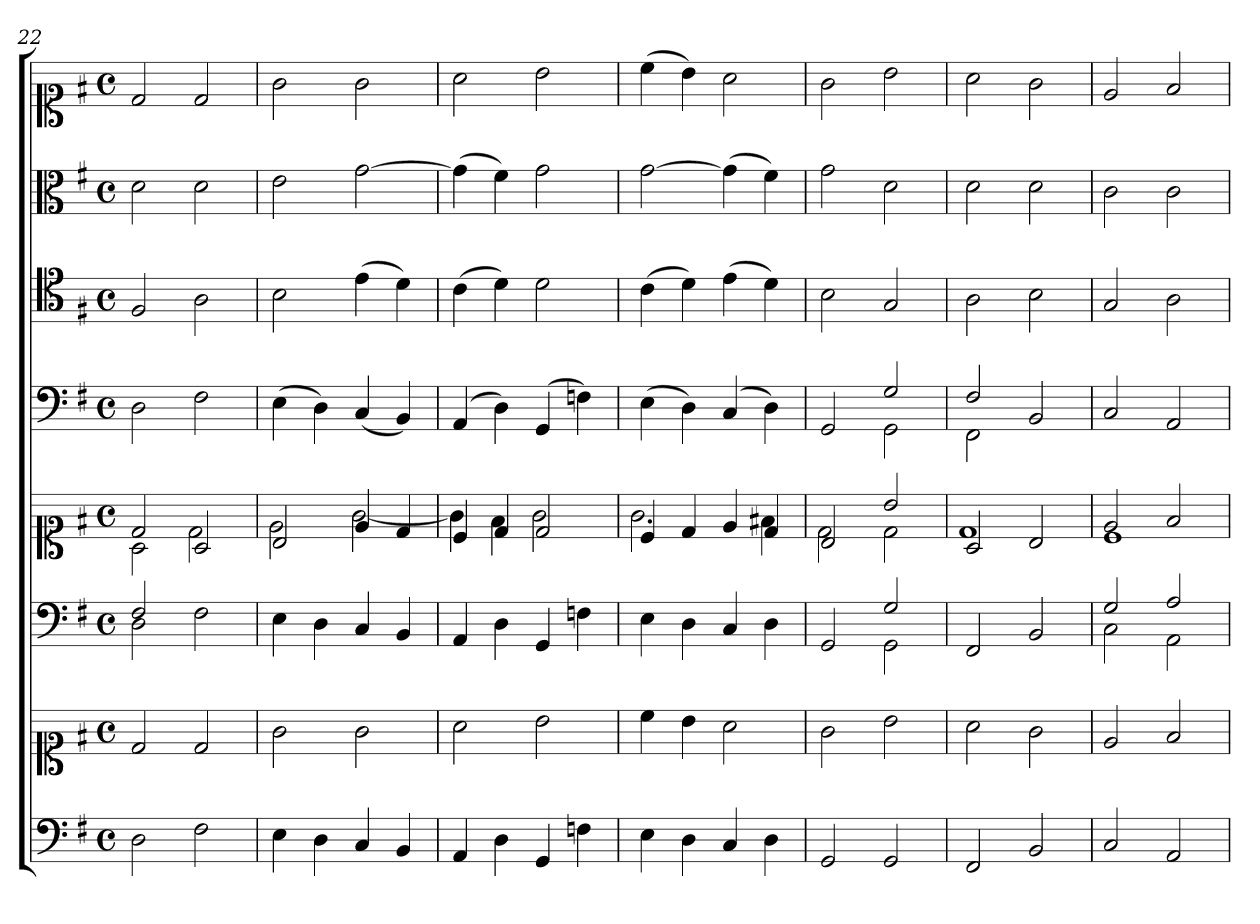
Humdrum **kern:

**kern	**kern	**kern	**kern	**kern	**kern	**kern	**kern
*part6	*part6	*part5	*part5	*part4	*part3	*part2	*part1
*staff8	*staff7	*staff6	*staff5	*staff4	*staff3	*staff2	*staff1
*clefF4	*clefC1	*clefF4	*clefC1	*clefF4	*clefC4	*clefC3	*clefC1
*k[f#]	*k[f#]	*k[f#]	*k[f#]	*k[f#]	*k[f#]	*k[f#]	*k[f#]
*G:	*G:	*G:	*G:	*G:	*G:	*G:	*G:
*M4/4	*M4/4	*M4/4	*M4/4	*M4/4	*M4/4	*M4/4	*M4/4
*met(c)	*met(c)	*met(c)	*met(c)	*met(c)	*met(c)	*met(c)	*met(c)
=22	=22	=22	=22	=22	=22	=22	=22
*	*	*^	*^	*	*	*	*
2D	2d	2F#	2D	2d	2A	2D	2F#	2d	2d
2F#	2d	2ryy	2F#	2A	2d	2F#	2A	2d	2d
*	*	*v	*v	*	*	*	*	*	*
=23	=23	=23	=23	=23	=23	=23	=23	=23
4E	2g	4E	2B	2e	(4E	2B	2e	2g
4D	.	4D	.	.	4D)	.	.	.
4C	2g	4C	4e	[2g	(4C	(4e	[2g	2g
4BB	.	4BB	4d	.	4BB)	4d)	.	.
=24	=24	=24	=24	=24	=24	=24	=24	=24
4AA	2a	4AA	4c	4g]	(4AA	(4c	(4g]	2a
4D	.	4D	4d	4f#	4D)	4d)	4f#)	.
4GG	2b	4GG	2d	2g	(4GG	2d	2g	2b
4Fn	.	4Fn	.	.	4Fn)	.	.	.
=25	=25	=25	=25	=25	=25	=25	=25	=25
4E	4cc	4E	4c	2.g	(4E	(4c	[2g	(4cc
4D	4b	4D	4d	.	4D)	4d)	.	4b)
4C	2a	4C	4e	.	(4C	(4e	(4g]	2a
4D	.	4D	4d	4f#X	4D)	4d)	4f#)	.
=26	=26	=26	=26	=26	=26	=26	=26	=26
*	*	*^	*	*	*^	*	*	*
2GG	2g	2ryy	2GG	2B	2d	2GG	2ryy	2B	2g	2g
2GG	2b	2G	2GG	2b	2d	2G	2GG	2G	2d	2b
*	*	*v	*v	*	*	*	*	*	*	*
=27	=27	=27	=27	=27	=27	=27	=27	=27	=27
2FF#	2a	2FF#	2A	1d	2F#	2FF#	2A	2d	2a
2BB	2g	2BB	2B	.	2BB	2ryy	2B	2d	2g
*	*	*	*	*	*v	*v	*	*	*
=28	=28	=28	=28	=28	=28	=28	=28	=28
*	*	*^	*	*	*	*	*	*
2C	2e	2G	2C	2e	1c	2C	2G	2c	2e
2AA	2f#	2A	2AA	2f#	.	2AA	2A	2c	2f#
*	*	*v	*v	*	*	*	*	*	*
*	*	*	*v	*v	*	*	*	*
=	=	=	=	=	=	=	=
*-	*-	*-	*-	*-	*-	*-	*-
